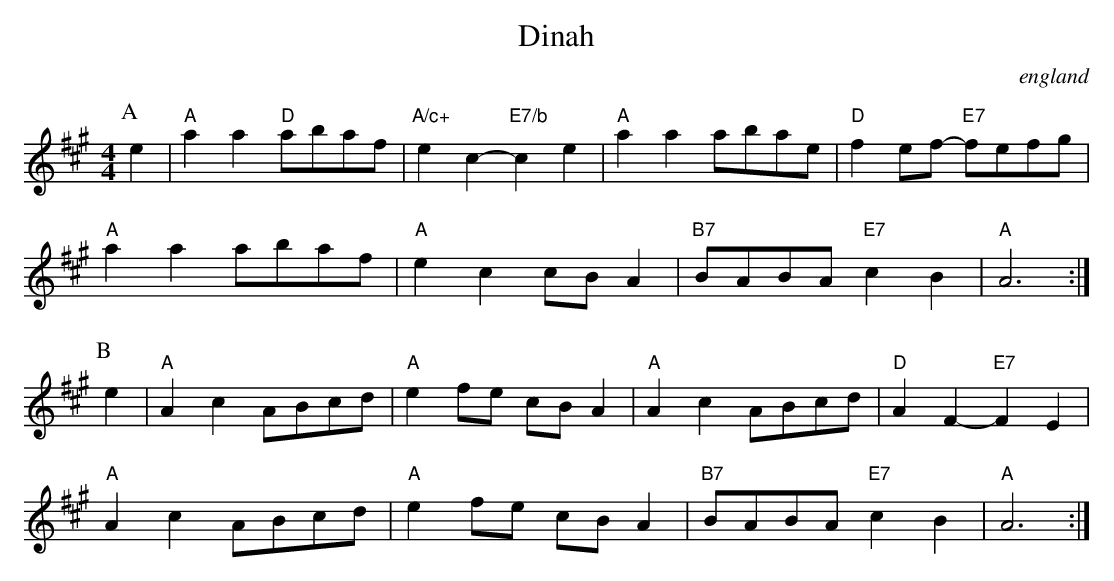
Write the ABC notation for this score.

X:1
T:Dinah
O:england
M:4/4
L:1/4
K:A
P:A
e|"A"aa "D"a/2b/2a/2f/2|"A/c+"ec -"E7/b"ce|"A"aa a/2b/2a/2e/2|\
"D"fe/2f/2 -"E7"f/2e/2f/2g/2|
"A"aa a/2b/2a/2f/2|"A"ec c/2B/2A|"B7"B/2A/2B/2A/2 "E7"cB|"A"A3:|
P:B
e|"A"Ac A/2B/2c/2d/2|"A"ef/2e/2 c/2B/2A|"A"Ac A/2B/2c/2d/2|"D"AF -"E7"FE|
"A"Ac A/2B/2c/2d/2|"A"ef/2e/2 c/2B/2A|"B7"B/2A/2B/2A/2 "E7"cB|"A"A3:|
